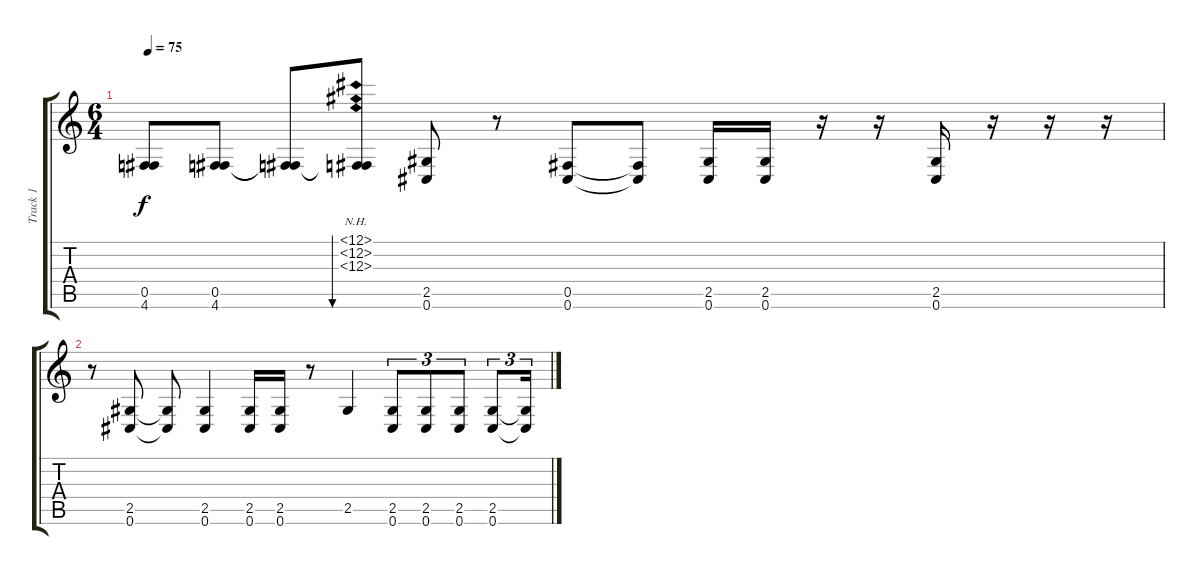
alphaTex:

\track ("Track 1" "Track 1") {instrument overdrivenguitar}
\staff {score tabs}
\tuning (Db4 Ab3 E3 B2 Gb2 Db2) {hide}
\ts (6 4)
\tempo 75
\clef g2
\ks c
(0.5 4.6).8{dy f} (0.5 4.6).8 (0.5{t} 4.6{t}).8 (0.1{nh} 0.2{nh} 0.3{nh} 0.5{t} 4.6{t}).8{bu 480} (2.5 0.6).8 r.8 (0.5 0.6).8 (0.5{t} 0.6{t}).8 (2.5 0.6).16 (2.5 0.6).16 r.16 r.16 (2.5 0.6).16 r.16 r.16 r.16 |
r.8 (2.5 0.6).8 (2.5{t} 0.6{t}).8 (2.5 0.6).4 (2.5 0.6).16 (2.5 0.6).16 r.8 2.5.4 (2.5 0.6).8{tu (3 2)} (2.5 0.6).8{tu (3 2)} (2.5 0.6).8{tu (3 2)} (2.5 0.6).8{tu (3 2)} (2.5{t} 0.6{t}).16{tu (3 2)}
